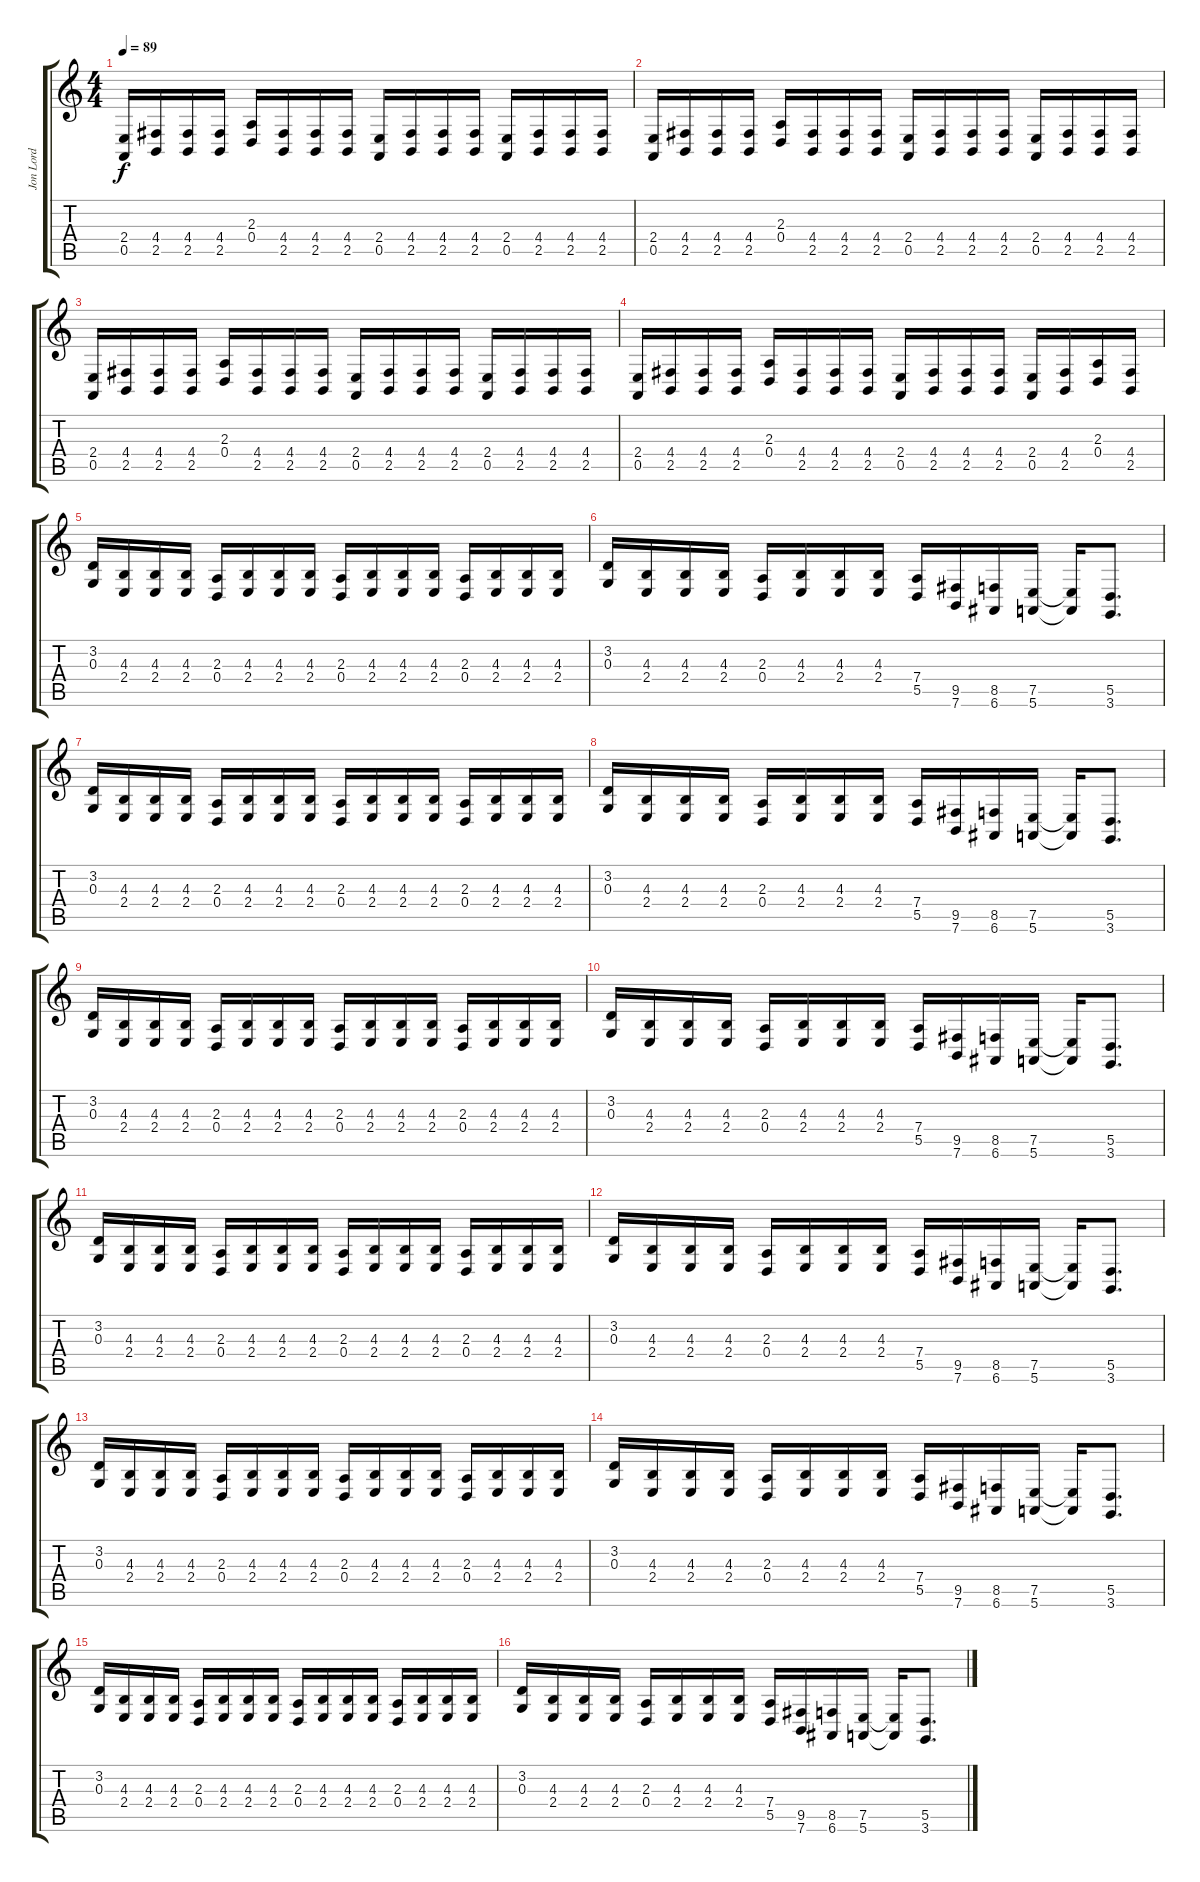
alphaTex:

\track ("Jon Lord" "Jon Lord") {instrument lead1square}
\staff {score tabs}
\tuning (E4 B3 G3 D3 A2 E2) {hide}
\ts (4 4)
\tempo 89
\clef g2
\ks c
(2.4 0.5).16{dy f} (4.4 2.5).16 (4.4 2.5).16 (4.4 2.5).16 (2.3 0.4).16 (4.4 2.5).16 (4.4 2.5).16 (4.4 2.5).16 (2.4 0.5).16 (4.4 2.5).16 (4.4 2.5).16 (4.4 2.5).16 (2.4 0.5).16 (4.4 2.5).16 (4.4 2.5).16 (4.4 2.5).16 |
(2.4 0.5).16 (4.4 2.5).16 (4.4 2.5).16 (4.4 2.5).16 (2.3 0.4).16 (4.4 2.5).16 (4.4 2.5).16 (4.4 2.5).16 (2.4 0.5).16 (4.4 2.5).16 (4.4 2.5).16 (4.4 2.5).16 (2.4 0.5).16 (4.4 2.5).16 (4.4 2.5).16 (4.4 2.5).16 |
(2.4 0.5).16 (4.4 2.5).16 (4.4 2.5).16 (4.4 2.5).16 (2.3 0.4).16 (4.4 2.5).16 (4.4 2.5).16 (4.4 2.5).16 (2.4 0.5).16 (4.4 2.5).16 (4.4 2.5).16 (4.4 2.5).16 (2.4 0.5).16 (4.4 2.5).16 (4.4 2.5).16 (4.4 2.5).16 |
(2.4 0.5).16 (4.4 2.5).16 (4.4 2.5).16 (4.4 2.5).16 (2.3 0.4).16 (4.4 2.5).16 (4.4 2.5).16 (4.4 2.5).16 (2.4 0.5).16 (4.4 2.5).16 (4.4 2.5).16 (4.4 2.5).16 (2.4 0.5).16 (4.4 2.5).16 (2.3 0.4).16 (4.4 2.5).16 |
(3.2 0.3).16 (4.3 2.4).16 (4.3 2.4).16 (4.3 2.4).16 (2.3 0.4).16 (4.3 2.4).16 (4.3 2.4).16 (4.3 2.4).16 (2.3 0.4).16 (4.3 2.4).16 (4.3 2.4).16 (4.3 2.4).16 (2.3 0.4).16 (4.3 2.4).16 (4.3 2.4).16 (4.3 2.4).16 |
(3.2 0.3).16 (4.3 2.4).16 (4.3 2.4).16 (4.3 2.4).16 (2.3 0.4).16 (4.3 2.4).16 (4.3 2.4).16 (4.3 2.4).16 (7.4 5.5).16 (9.5 7.6).16 (8.5 6.6).16 (7.5 5.6).16 (7.5{t} 5.6{t}).16 (5.5 3.6).8{d} |
(3.2 0.3).16 (4.3 2.4).16 (4.3 2.4).16 (4.3 2.4).16 (2.3 0.4).16 (4.3 2.4).16 (4.3 2.4).16 (4.3 2.4).16 (2.3 0.4).16 (4.3 2.4).16 (4.3 2.4).16 (4.3 2.4).16 (2.3 0.4).16 (4.3 2.4).16 (4.3 2.4).16 (4.3 2.4).16 |
(3.2 0.3).16 (4.3 2.4).16 (4.3 2.4).16 (4.3 2.4).16 (2.3 0.4).16 (4.3 2.4).16 (4.3 2.4).16 (4.3 2.4).16 (7.4 5.5).16 (9.5 7.6).16 (8.5 6.6).16 (7.5 5.6).16 (7.5{t} 5.6{t}).16 (5.5 3.6).8{d} |
(3.2 0.3).16 (4.3 2.4).16 (4.3 2.4).16 (4.3 2.4).16 (2.3 0.4).16 (4.3 2.4).16 (4.3 2.4).16 (4.3 2.4).16 (2.3 0.4).16 (4.3 2.4).16 (4.3 2.4).16 (4.3 2.4).16 (2.3 0.4).16 (4.3 2.4).16 (4.3 2.4).16 (4.3 2.4).16 |
(3.2 0.3).16 (4.3 2.4).16 (4.3 2.4).16 (4.3 2.4).16 (2.3 0.4).16 (4.3 2.4).16 (4.3 2.4).16 (4.3 2.4).16 (7.4 5.5).16 (9.5 7.6).16 (8.5 6.6).16 (7.5 5.6).16 (7.5{t} 5.6{t}).16 (5.5 3.6).8{d} |
(3.2 0.3).16 (4.3 2.4).16 (4.3 2.4).16 (4.3 2.4).16 (2.3 0.4).16 (4.3 2.4).16 (4.3 2.4).16 (4.3 2.4).16 (2.3 0.4).16 (4.3 2.4).16 (4.3 2.4).16 (4.3 2.4).16 (2.3 0.4).16 (4.3 2.4).16 (4.3 2.4).16 (4.3 2.4).16 |
(3.2 0.3).16 (4.3 2.4).16 (4.3 2.4).16 (4.3 2.4).16 (2.3 0.4).16 (4.3 2.4).16 (4.3 2.4).16 (4.3 2.4).16 (7.4 5.5).16 (9.5 7.6).16 (8.5 6.6).16 (7.5 5.6).16 (7.5{t} 5.6{t}).16 (5.5 3.6).8{d} |
(3.2 0.3).16 (4.3 2.4).16 (4.3 2.4).16 (4.3 2.4).16 (2.3 0.4).16 (4.3 2.4).16 (4.3 2.4).16 (4.3 2.4).16 (2.3 0.4).16 (4.3 2.4).16 (4.3 2.4).16 (4.3 2.4).16 (2.3 0.4).16 (4.3 2.4).16 (4.3 2.4).16 (4.3 2.4).16 |
(3.2 0.3).16 (4.3 2.4).16 (4.3 2.4).16 (4.3 2.4).16 (2.3 0.4).16 (4.3 2.4).16 (4.3 2.4).16 (4.3 2.4).16 (7.4 5.5).16 (9.5 7.6).16 (8.5 6.6).16 (7.5 5.6).16 (7.5{t} 5.6{t}).16 (5.5 3.6).8{d} |
(3.2 0.3).16 (4.3 2.4).16 (4.3 2.4).16 (4.3 2.4).16 (2.3 0.4).16 (4.3 2.4).16 (4.3 2.4).16 (4.3 2.4).16 (2.3 0.4).16 (4.3 2.4).16 (4.3 2.4).16 (4.3 2.4).16 (2.3 0.4).16 (4.3 2.4).16 (4.3 2.4).16 (4.3 2.4).16 |
(3.2 0.3).16 (4.3 2.4).16 (4.3 2.4).16 (4.3 2.4).16 (2.3 0.4).16 (4.3 2.4).16 (4.3 2.4).16 (4.3 2.4).16 (7.4 5.5).16 (9.5 7.6).16 (8.5 6.6).16 (7.5 5.6).16 (7.5{t} 5.6{t}).16 (5.5 3.6).8{d}
